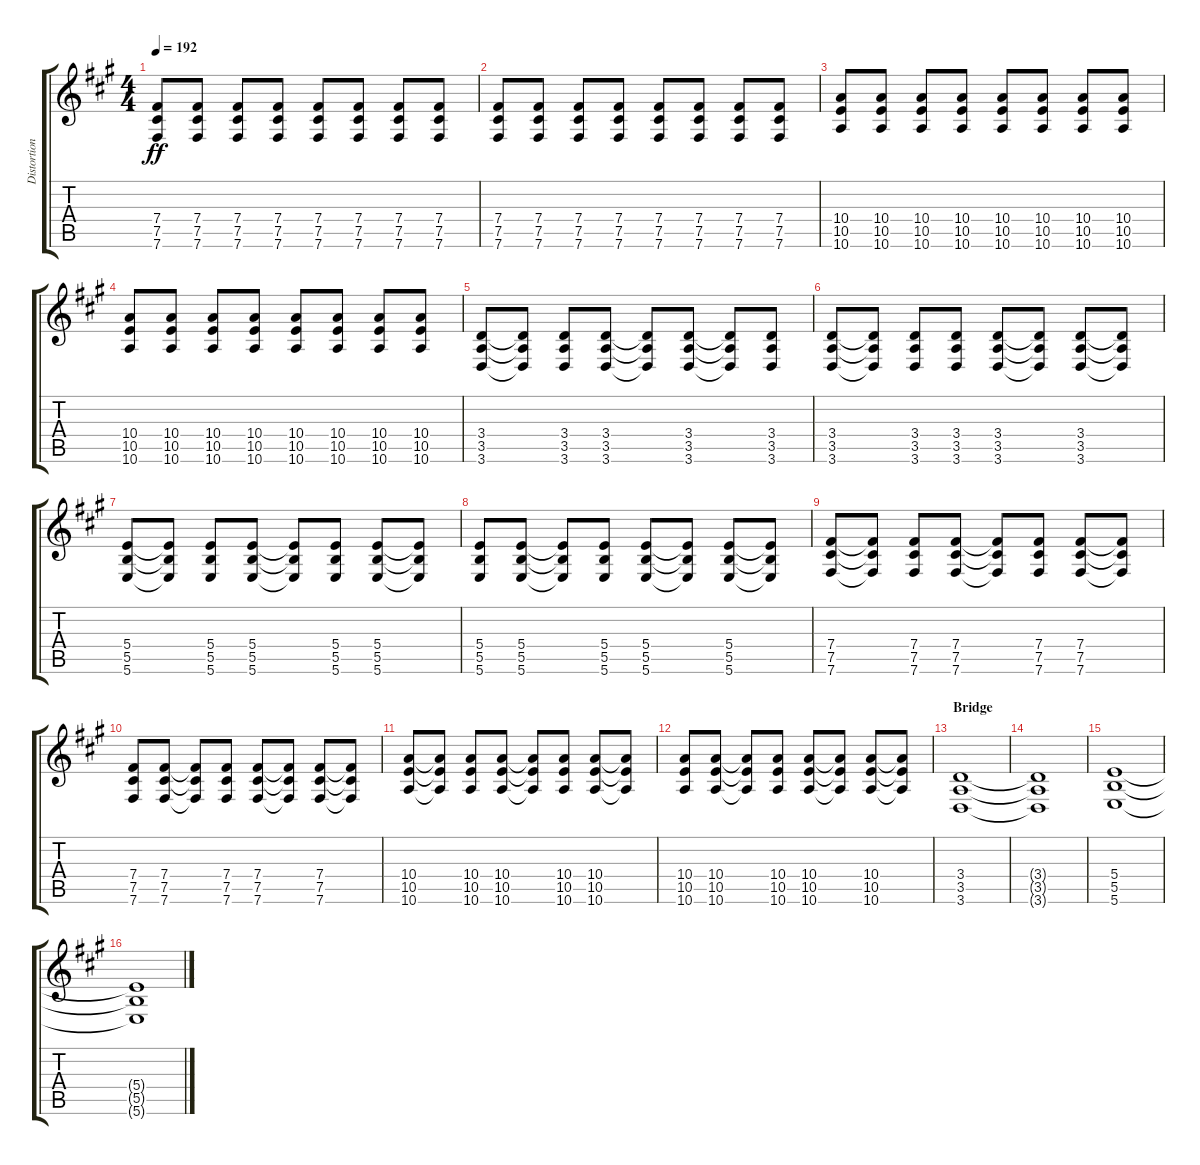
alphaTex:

\track ("Distortion Guitar 2" "Distortion") {instrument distortionguitar}
\staff {score tabs}
\tuning (Db4 Ab3 E3 B2 Gb2 B1) {hide}
\ts (4 4)
\tempo 192
\clef g2
\ks a
(7.4 7.5 7.6).8{dy ff} (7.4 7.5 7.6).8 (7.4 7.5 7.6).8 (7.4 7.5 7.6).8 (7.4 7.5 7.6).8 (7.4 7.5 7.6).8 (7.4 7.5 7.6).8 (7.4 7.5 7.6).8 |
(7.4 7.5 7.6).8 (7.4 7.5 7.6).8 (7.4 7.5 7.6).8 (7.4 7.5 7.6).8 (7.4 7.5 7.6).8 (7.4 7.5 7.6).8 (7.4 7.5 7.6).8 (7.4 7.5 7.6).8 |
(10.4 10.5 10.6).8 (10.4 10.5 10.6).8 (10.4 10.5 10.6).8 (10.4 10.5 10.6).8 (10.4 10.5 10.6).8 (10.4 10.5 10.6).8 (10.4 10.5 10.6).8 (10.4 10.5 10.6).8 |
(10.4 10.5 10.6).8 (10.4 10.5 10.6).8 (10.4 10.5 10.6).8 (10.4 10.5 10.6).8 (10.4 10.5 10.6).8 (10.4 10.5 10.6).8 (10.4 10.5 10.6).8 (10.4 10.5 10.6).8 |
(3.4 3.5 3.6).8 (3.4{t} 3.5{t} 3.6{t}).8 (3.4 3.5 3.6).8 (3.4 3.5 3.6).8 (3.4{t} 3.5{t} 3.6{t}).8 (3.4 3.5 3.6).8 (3.4{t} 3.5{t} 3.6{t}).8 (3.4 3.5 3.6).8 |
(3.4 3.5 3.6).8 (3.4{t} 3.5{t} 3.6{t}).8 (3.4 3.5 3.6).8 (3.4 3.5 3.6).8 (3.4 3.5 3.6).8 (3.4{t} 3.5{t} 3.6{t}).8 (3.4 3.5 3.6).8 (3.4{t} 3.5{t} 3.6{t}).8 |
(5.4 5.5 5.6).8 (5.4{t} 5.5{t} 5.6{t}).8 (5.4 5.5 5.6).8 (5.4 5.5 5.6).8 (5.4{t} 5.5{t} 5.6{t}).8 (5.4 5.5 5.6).8 (5.4 5.5 5.6).8 (5.4{t} 5.5{t} 5.6{t}).8 |
(5.4 5.5 5.6).8 (5.4 5.5 5.6).8 (5.4{t} 5.5{t} 5.6{t}).8 (5.4 5.5 5.6).8 (5.4 5.5 5.6).8 (5.4{t} 5.5{t} 5.6{t}).8 (5.4 5.5 5.6).8 (5.4{t} 5.5{t} 5.6{t}).8 |
(7.4 7.5 7.6).8 (7.4{t} 7.5{t} 7.6{t}).8 (7.4 7.5 7.6).8 (7.4 7.5 7.6).8 (7.4{t} 7.5{t} 7.6{t}).8 (7.4 7.5 7.6).8 (7.4 7.5 7.6).8 (7.4{t} 7.5{t} 7.6{t}).8 |
(7.4 7.5 7.6).8 (7.4 7.5 7.6).8 (7.4{t} 7.5{t} 7.6{t}).8 (7.4 7.5 7.6).8 (7.4 7.5 7.6).8 (7.4{t} 7.5{t} 7.6{t}).8 (7.4 7.5 7.6).8 (7.4{t} 7.5{t} 7.6{t}).8 |
(10.4 10.5 10.6).8 (10.4{t} 10.5{t} 10.6{t}).8 (10.4 10.5 10.6).8 (10.4 10.5 10.6).8 (10.4{t} 10.5{t} 10.6{t}).8 (10.4 10.5 10.6).8 (10.4 10.5 10.6).8 (10.4{t} 10.5{t} 10.6{t}).8 |
(10.4 10.5 10.6).8 (10.4 10.5 10.6).8 (10.4{t} 10.5{t} 10.6{t}).8 (10.4 10.5 10.6).8 (10.4 10.5 10.6).8 (10.4{t} 10.5{t} 10.6{t}).8 (10.4 10.5 10.6).8 (10.4{t} 10.5{t} 10.6{t}).8 |
\section ("" "Bridge")
(3.4 3.5 3.6).1 |
(3.4{t} 3.5{t} 3.6{t}).1 |
(5.4 5.5 5.6).1 |
(5.4{t} 5.5{t} 5.6{t}).1
